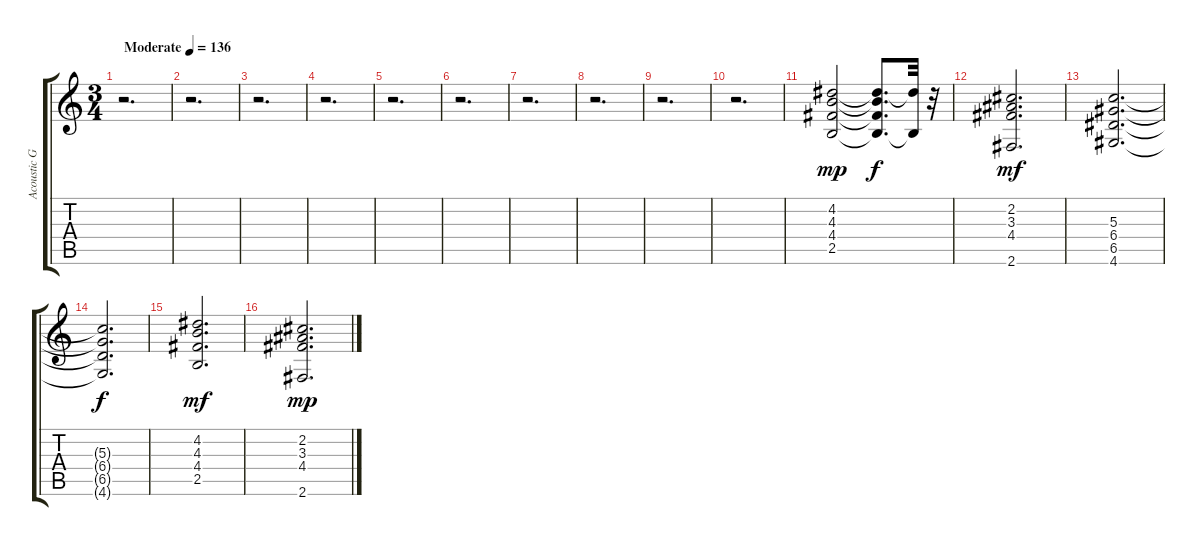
\track ("Acoustic Guitar" "Acoustic G") {instrument acousticguitarsteel}
\staff {score tabs}
\tuning (E4 B3 G3 D3 A2 E2) {hide}
\ts (3 4)
\tempo (136 "Moderate")
\clef g2
\ks c
r.2{d dy mp instrument acousticguitarsteel} |
r.2{d} |
r.2{d} |
r.2{d} |
r.2{d} |
r.2{d} |
r.2{d} |
r.2{d} |
r.2{d} |
r.2{d} |
(4.2 4.3 4.4 2.5).2 (4.2{t} 4.3{t} 4.4{t} 2.5{t}).8{d dy f} (4.2{t} 2.5{t}).32 r.32 |
(2.2 3.3 4.4 2.6).2{d dy mf} |
(5.3 6.4 6.5 4.6).2{d} |
(5.3{t} 6.4{t} 6.5{t} 4.6{t}).2{d dy f} |
(4.2 4.3 4.4 2.5).2{d dy mf} |
(2.2 3.3 4.4 2.6).2{d dy mp}
